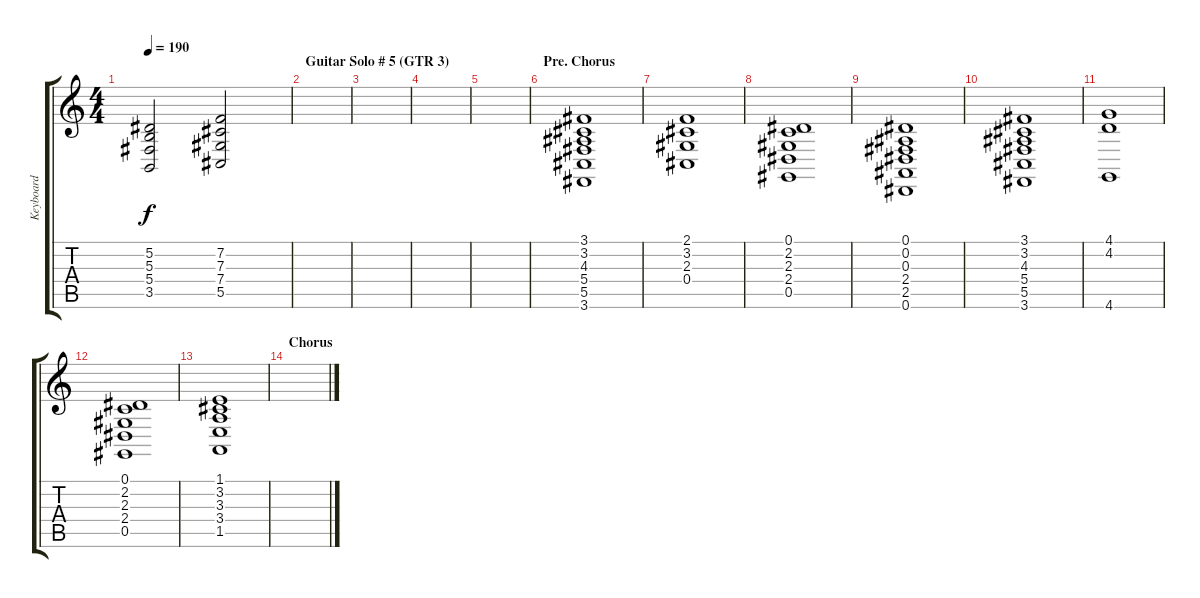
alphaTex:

\track ("Keyboard" "Keyboard") {instrument choiraahs}
\staff {score tabs}
\tuning (Eb4 Bb3 Gb3 Db3 Ab2 Eb2) {hide}
\ts (4 4)
\tempo 190
\clef g2
\ks c
(5.2 5.3 5.4 3.5).2{dy f} (7.2 7.3 7.4 5.5).2 |
\section ("" "Guitar Solo # 5 (GTR 3)")
|
|
|
|
\section ("" "Pre. Chorus")
(3.1 3.2 4.3 5.4 5.5 3.6).1 |
(2.1 3.2 2.3 0.4).1 |
(0.1 2.2 2.3 2.4 0.5).1 |
(0.1 0.2 0.3 2.4 2.5 0.6).1 |
(3.1 3.2 4.3 5.4 5.5 3.6).1 |
(4.1 4.2 4.6).1 |
(0.1 2.2 2.3 2.4 0.5).1 |
(1.1 3.2 3.3 3.4 1.5).1 |
\section ("" "Chorus")
